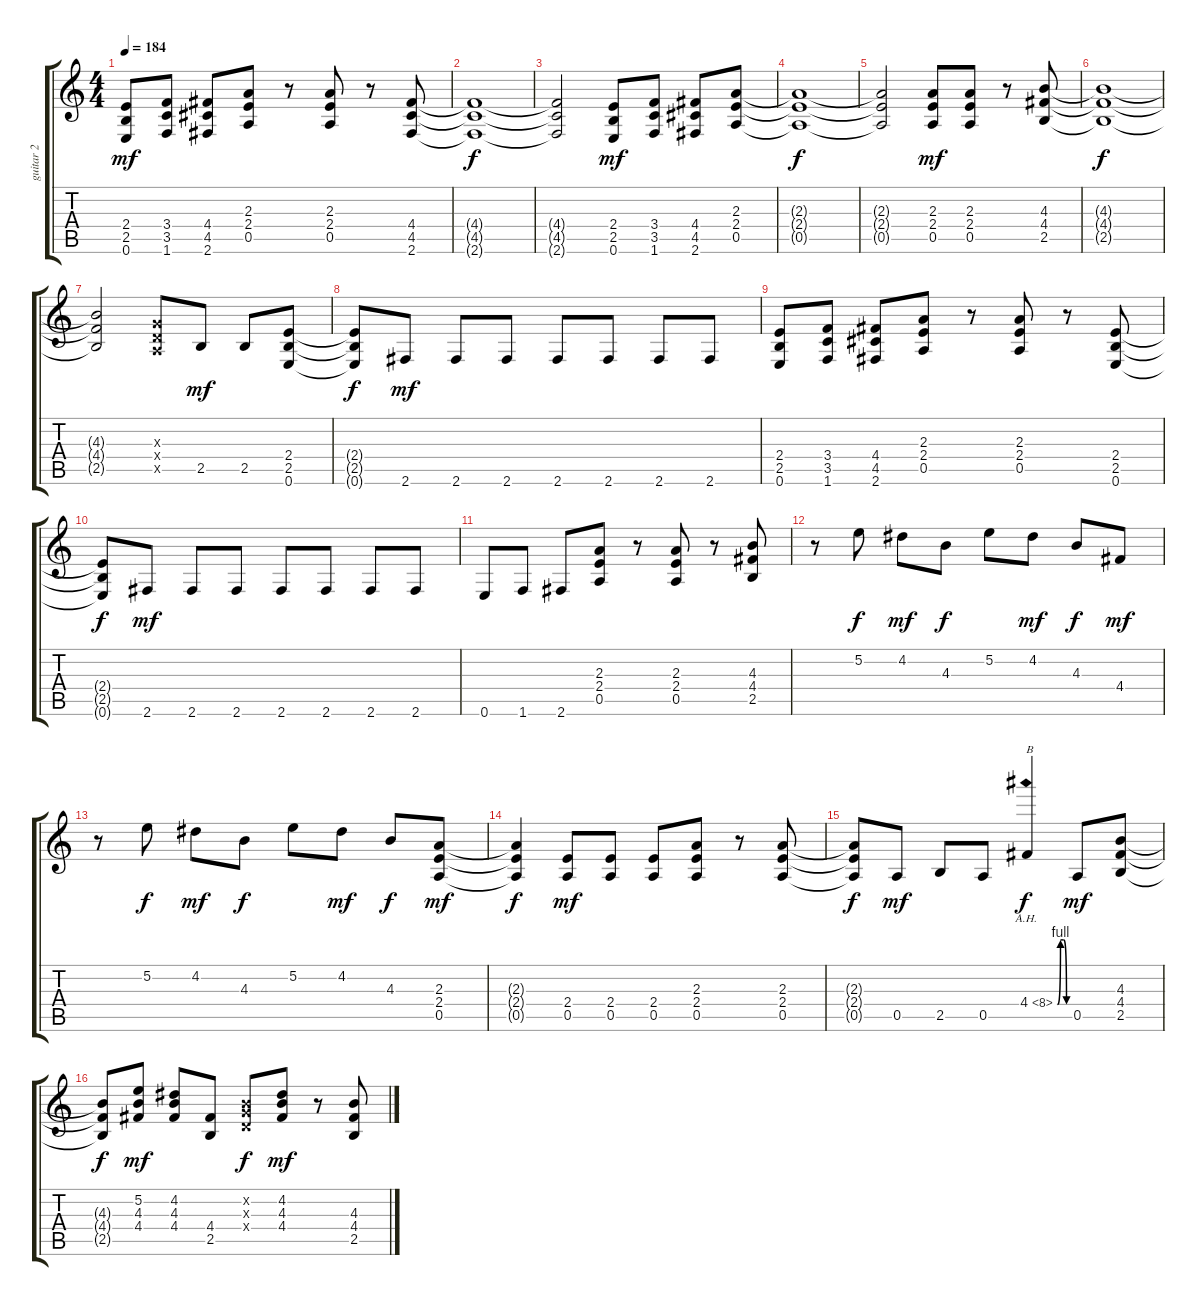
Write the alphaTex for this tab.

\track ("guitar 2" "guitar 2") {instrument distortionguitar}
\staff {score tabs}
\tuning (E4 B3 G3 D3 A2 E2) {hide}
\ts (4 4)
\tempo 184
\clef g2
\ks c
(2.4 2.5 0.6).8{dy mf} (3.4 3.5 1.6).8 (4.4 4.5 2.6).8 (2.3 2.4 0.5).8 r.8 (2.3 2.4 0.5).8 r.8 (4.4 4.5 2.6).8 |
(4.4{t} 4.5{t} 2.6{t}).1{dy f} |
(4.4{t} 4.5{t} 2.6{t}).2 (2.4 2.5 0.6).8{dy mf} (3.4 3.5 1.6).8 (4.4 4.5 2.6).8 (2.3 2.4 0.5).8 |
(2.3{t} 2.4{t} 0.5{t}).1{dy f} |
(2.3{t} 2.4{t} 0.5{t}).2 (2.3 2.4 0.5).8{dy mf} (2.3 2.4 0.5).8 r.8 (4.3 4.4 2.5).8 |
(4.3{t} 4.4{t} 2.5{t}).1{dy f} |
(4.3{t} 4.4{t} 2.5{t}).2 (0.3{x} 0.4{x} 0.5{x}).8 2.5.8{dy mf} 2.5.8 (2.4 2.5 0.6).8 |
(2.4{t} 2.5{t} 0.6{t}).8{dy f} 2.6.8{dy mf} 2.6.8 2.6.8 2.6.8 2.6.8 2.6.8 2.6.8 |
(2.4 2.5 0.6).8 (3.4 3.5 1.6).8 (4.4 4.5 2.6).8 (2.3 2.4 0.5).8 r.8 (2.3 2.4 0.5).8 r.8 (2.4 2.5 0.6).8 |
(2.4{t} 2.5{t} 0.6{t}).8{dy f} 2.6.8{dy mf} 2.6.8 2.6.8 2.6.8 2.6.8 2.6.8 2.6.8 |
0.6.8 1.6.8 2.6.8 (2.3 2.4 0.5).8 r.8 (2.3 2.4 0.5).8 r.8 (4.3 4.4 2.5).8 |
r.8 5.2.8{dy f} 4.2.8{dy mf} 4.3.8{dy f} 5.2.8 4.2.8{dy mf} 4.3.8{dy f} 4.4.8{dy mf} |
r.8 5.2.8{dy f} 4.2.8{dy mf} 4.3.8{dy f} 5.2.8 4.2.8{dy mf} 4.3.8{dy f} (2.3 2.4 0.5).8{dy mf} |
(2.3{t} 2.4{t} 0.5{t}).4{dy f} (2.4 0.5).8{dy mf} (2.4 0.5).8 (2.4 0.5).8 (2.3 2.4 0.5).8 r.8 (2.3 2.4 0.5).8 |
(2.3{t} 2.4{t} 0.5{t}).8{dy f} 0.5.8{dy mf} 2.5.8 0.5.8 4.4{be (custom 0 0 15 4 30 4 45 0 60 0) ah 4}.4{txt "B" dy f} 0.5.8{dy mf} (4.3 4.4 2.5).8 |
(4.3{t} 4.4{t} 2.5{t}).8{dy f} (5.2 4.3 4.4).8{dy mf} (4.2 4.3 4.4).8 (4.4 2.5).8 (0.2{x} 0.3{x} 0.4{x}).8{dy f} (4.2 4.3 4.4).8{dy mf} r.8 (4.3 4.4 2.5).8
